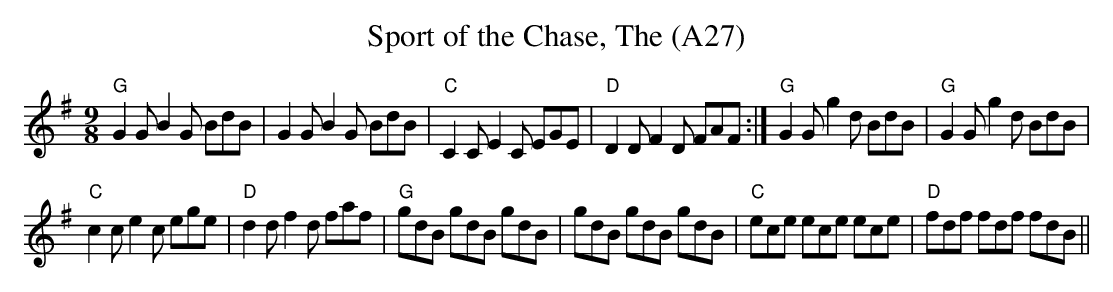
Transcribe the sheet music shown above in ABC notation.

X:1
T:Sport of the Chase, The (A27)
M:9/8
K:G
"G"G2G B2G BdB|G2G B2G BdB|"C"C2C E2C EGE|"D"D2D F2D FAF:|\
"G"G2G g2d BdB|"G"G2G g2d BdB|
"C"c2c e2c ege|"D"d2d f2d faf|"G"gdB gdB gdB|gdB gdB gdB|\
"C"ece ece ece|"D"fdf fdf fdB||
